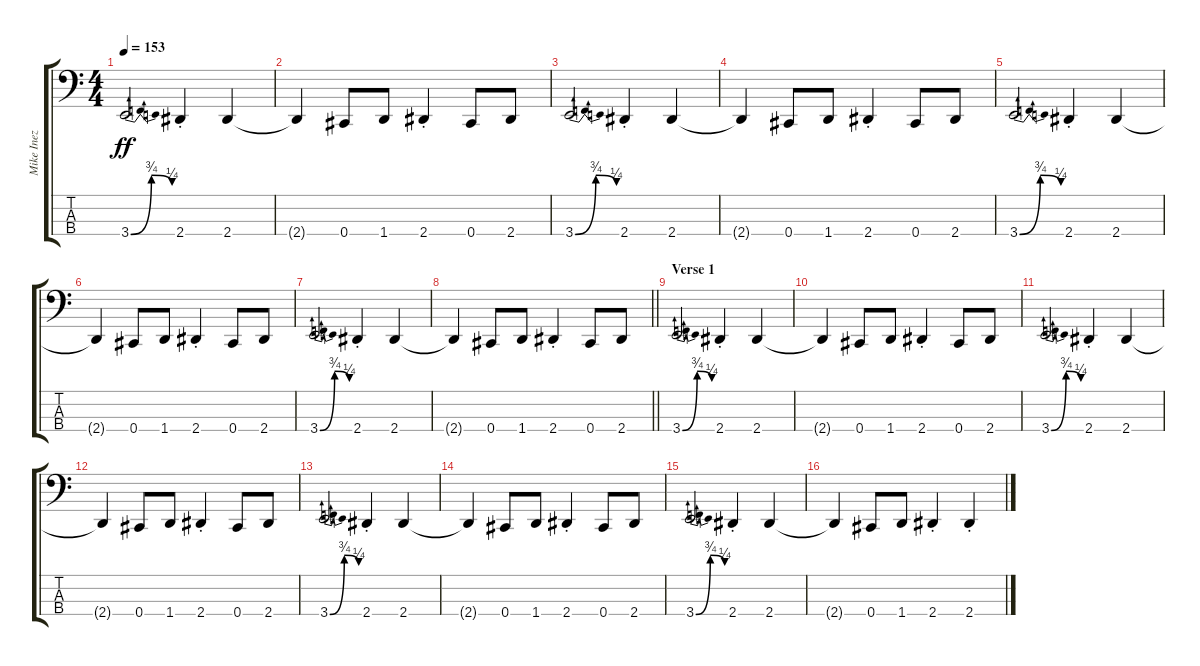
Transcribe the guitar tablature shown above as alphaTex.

\track ("Mike Inez - Bass" "Mike Inez ") {instrument electricbasspick}
\staff {score tabs}
\tuning (Gb2 Db2 Ab1 Db1) {hide}
\ts (4 4)
\tempo 153
\clef f4
\ks c
3.4{be (bendrelease 0 0 20 3 45 3 60 1)}.2{dy ff} 2.4{st}.4 2.4.4 |
2.4{t}.4 0.4.8 1.4.8 2.4{st}.4 0.4.8 2.4.8 |
3.4{be (bendrelease 0 0 20 3 45 3 60 1)}.2 2.4{st}.4 2.4.4 |
2.4{t}.4 0.4.8 1.4.8 2.4{st}.4 0.4.8 2.4.8 |
3.4{be (bendrelease 0 0 20 3 45 3 60 1)}.2 2.4{st}.4 2.4.4 |
2.4{t}.4 0.4.8 1.4.8 2.4{st}.4 0.4.8 2.4.8 |
3.4{be (bendrelease 0 0 20 3 45 3 60 1)}.2 2.4{st}.4 2.4.4 |
\barLineRight lightlight
2.4{t}.4 0.4.8 1.4.8 2.4{st}.4 0.4.8 2.4.8 |
\section ("" "Verse 1")
3.4{be (bendrelease 0 0 20 3 45 3 60 1)}.2 2.4{st}.4 2.4.4 |
2.4{t}.4 0.4.8 1.4.8 2.4{st}.4 0.4.8 2.4.8 |
3.4{be (bendrelease 0 0 20 3 45 3 60 1)}.2 2.4{st}.4 2.4.4 |
2.4{t}.4 0.4.8 1.4.8 2.4{st}.4 0.4.8 2.4.8 |
3.4{be (bendrelease 0 0 20 3 45 3 60 1)}.2 2.4{st}.4 2.4.4 |
2.4{t}.4 0.4.8 1.4.8 2.4{st}.4 0.4.8 2.4.8 |
3.4{be (bendrelease 0 0 20 3 45 3 60 1)}.2 2.4{st}.4 2.4.4 |
2.4{t}.4 0.4.8 1.4.8 2.4{st}.4 2.4{st}.4
